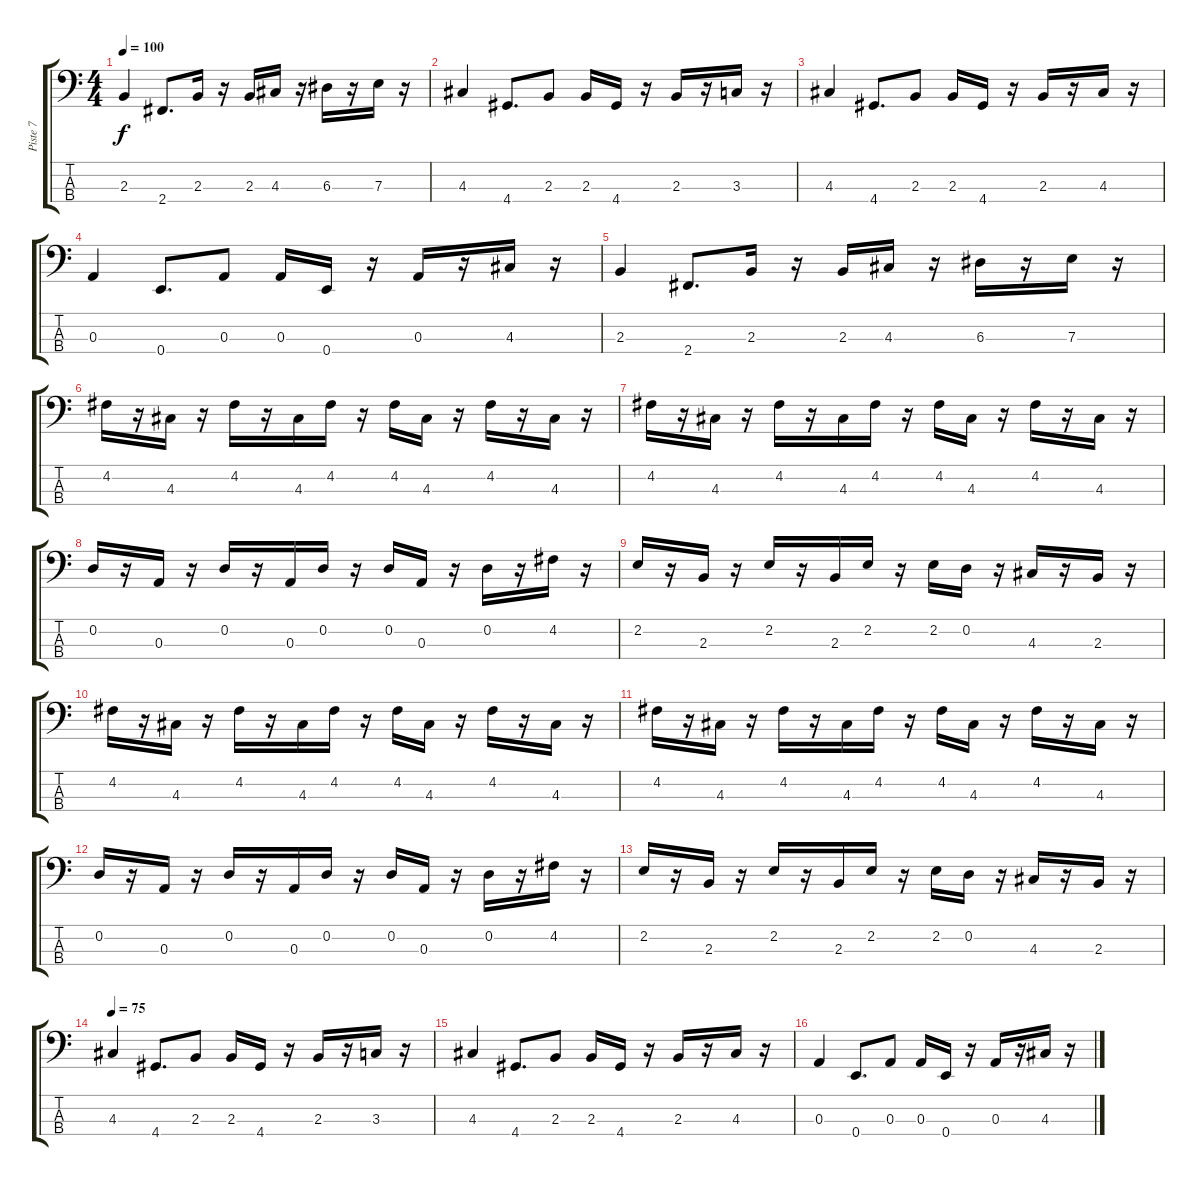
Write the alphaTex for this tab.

\track ("Piste 7" "Piste 7") {instrument electricbasspick}
\staff {score tabs}
\tuning (G2 D2 A1 E1) {hide}
\ts (4 4)
\tempo 100
\clef f4
\ks c
2.3.4{dy f} 2.4.8{d} 2.3.16 r.16 2.3.16 4.3.16 r.16 6.3.16 r.16 7.3.16 r.16 |
4.3.4 4.4.8{d} 2.3.8 2.3.16 4.4.16 r.16 2.3.16 r.16 3.3.16 r.16 |
4.3.4 4.4.8{d} 2.3.8 2.3.16 4.4.16 r.16 2.3.16 r.16 4.3.16 r.16 |
0.3.4 0.4.8{d} 0.3.8 0.3.16 0.4.16 r.16 0.3.16 r.16 4.3.16 r.16 |
2.3.4 2.4.8{d} 2.3.16 r.16 2.3.16 4.3.16 r.16 6.3.16 r.16 7.3.16 r.16 |
4.2.16 r.16 4.3.16 r.16 4.2.16 r.16 4.3.16 4.2.16 r.16 4.2.16 4.3.16 r.16 4.2.16 r.16 4.3.16 r.16 |
4.2.16 r.16 4.3.16 r.16 4.2.16 r.16 4.3.16 4.2.16 r.16 4.2.16 4.3.16 r.16 4.2.16 r.16 4.3.16 r.16 |
0.2.16 r.16 0.3.16 r.16 0.2.16 r.16 0.3.16 0.2.16 r.16 0.2.16 0.3.16 r.16 0.2.16 r.16 4.2.16 r.16 |
2.2.16 r.16 2.3.16 r.16 2.2.16 r.16 2.3.16 2.2.16 r.16 2.2.16 0.2.16 r.16 4.3.16 r.16 2.3.16 r.16 |
4.2.16 r.16 4.3.16 r.16 4.2.16 r.16 4.3.16 4.2.16 r.16 4.2.16 4.3.16 r.16 4.2.16 r.16 4.3.16 r.16 |
4.2.16 r.16 4.3.16 r.16 4.2.16 r.16 4.3.16 4.2.16 r.16 4.2.16 4.3.16 r.16 4.2.16 r.16 4.3.16 r.16 |
0.2.16 r.16 0.3.16 r.16 0.2.16 r.16 0.3.16 0.2.16 r.16 0.2.16 0.3.16 r.16 0.2.16 r.16 4.2.16 r.16 |
2.2.16 r.16 2.3.16 r.16 2.2.16 r.16 2.3.16 2.2.16 r.16 2.2.16 0.2.16 r.16 4.3.16 r.16 2.3.16 r.16 |
\tempo 75
4.3.4 4.4.8{d} 2.3.8 2.3.16 4.4.16 r.16 2.3.16 r.16 3.3.16 r.16 |
4.3.4 4.4.8{d} 2.3.8 2.3.16 4.4.16 r.16 2.3.16 r.16 4.3.16 r.16 |
0.3.4 0.4.8{d} 0.3.8 0.3.16 0.4.16 r.16 0.3.16 r.16 4.3.16 r.16
